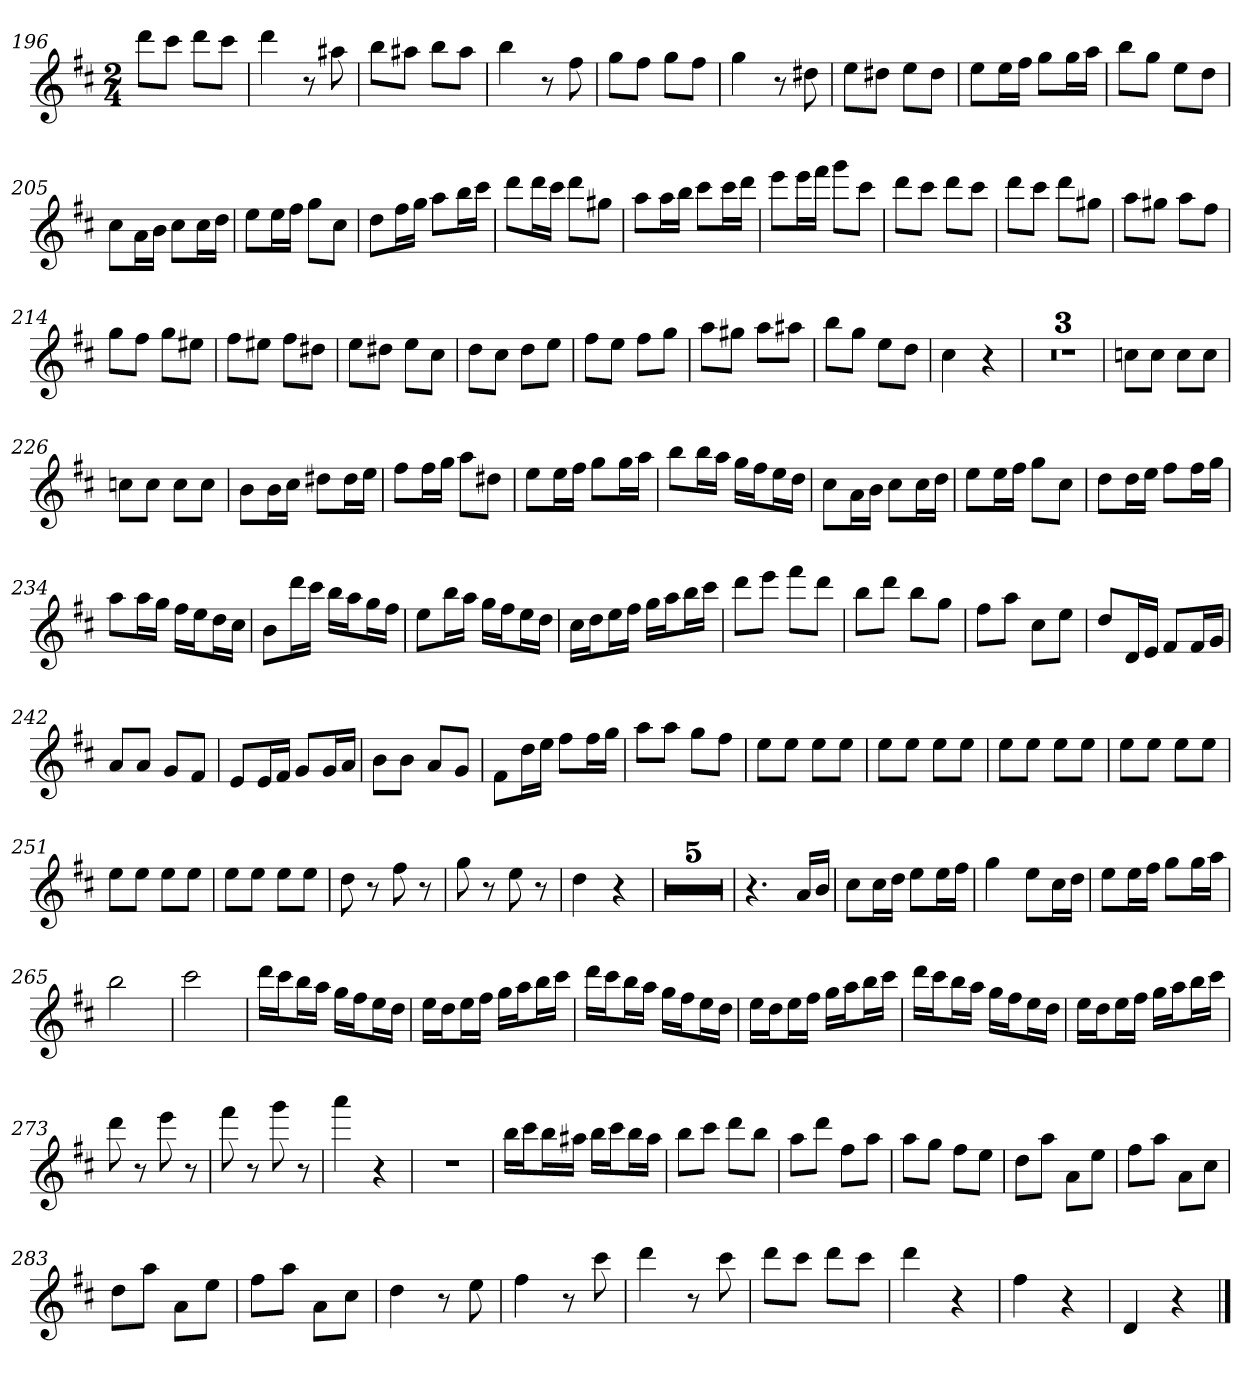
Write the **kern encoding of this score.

**kern
*part1
*staff1
*k[f#c#]
*D:
*M2/4
=196
8dddL
8ccc#J
8dddL
8ccc#J
=197
4ddd
8r
8aa#X
=198
8bbL
8aa#XJ
8bbL
8aa#J
=199
4bb
8r
8ff#
=200
8ggL
8ff#J
8ggL
8ff#J
=201
4gg
8r
8dd#X
=202
8eeL
8dd#XJ
8eeL
8dd#J
=203
8eeL
16eeL
16ff#JJ
8ggL
16ggL
16aaJJ
=204
8bbL
8ggJ
8eeL
8ddJ
=205
8cc#L
16aL
16bJJ
8cc#L
16cc#L
16ddJJ
=206
8eeL
16eeL
16ff#JJ
8ggL
8cc#J
=207
8ddL
16ff#L
16ggJJ
8aaL
16bbL
16ccc#JJ
=208
8dddL
16dddL
16ccc#JJ
8dddL
8gg#XJ
=209
8aaL
16aaL
16bbJJ
8ccc#L
16ccc#L
16dddJJ
=210
8eeeL
16eeeL
16fff#JJ
8gggL
8ccc#J
=211
8dddL
8ccc#J
8dddL
8ccc#J
=212
8dddL
8ccc#J
8dddL
8gg#XJ
=213
8aaL
8gg#XJ
8aaL
8ff#J
=214
8ggL
8ff#J
8ggL
8ee#XJ
=215
8ff#L
8ee#XJ
8ff#L
8dd#XJ
=216
8eeL
8dd#XJ
8eeL
8cc#J
=217
8ddL
8cc#J
8ddL
8eeJ
=218
8ff#L
8eeJ
8ff#L
8ggJ
=219
8aaL
8gg#XJ
8aaL
8aa#XJ
=220
8bbL
8ggJ
8eeL
8ddJ
=221
4cc#
4r
=222
2r
=223
2r
=224
2r
=225
8ccnL
8ccJ
8ccL
8ccJ
=226
8ccnL
8ccJ
8ccL
8ccJ
=227
8bL
16bL
16cc#JJ
8dd#XL
16dd#L
16eeJJ
=228
8ff#L
16ff#L
16ggJJ
8aaL
8dd#XJ
=229
8eeL
16eeL
16ff#JJ
8ggL
16ggL
16aaJJ
=230
8bbL
16bbL
16aaJJ
16ggLL
16ff#J
16eeL
16ddJJ
=231
8cc#L
16aL
16bJJ
8cc#L
16cc#L
16ddJJ
=232
8eeL
16eeL
16ff#JJ
8ggL
8cc#J
=233
8ddL
16ddL
16eeJJ
8ff#L
16ff#L
16ggJJ
=234
8aaL
16aaL
16ggJJ
16ff#LL
16eeJ
16ddL
16cc#JJ
=235
8bL
16dddL
16ccc#JJ
16bbLL
16aaJ
16ggL
16ff#JJ
=236
8eeL
16bbL
16aaJJ
16ggLL
16ff#J
16eeL
16ddJJ
=237
16cc#LL
16ddJ
16eeL
16ff#JJ
16ggLL
16aaJ
16bbL
16ccc#JJ
=238
8dddL
8eeeJ
8fff#L
8dddJ
=239
8bbL
8dddJ
8bbL
8ggJ
=240
8ff#L
8aaJ
8cc#L
8eeJ
=241
8ddL
16dL
16eJJ
8f#L
16f#L
16gJJ
=242
8aL
8aJ
8gL
8f#J
=243
8eL
16eL
16f#JJ
8gL
16gL
16aJJ
=244
8bL
8bJ
8aL
8gJ
=245
8f#L
16ddL
16eeJJ
8ff#L
16ff#L
16ggJJ
=246
8aaL
8aaJ
8ggL
8ff#J
=247
8eeL
8eeJ
8eeL
8eeJ
=248
8eeL
8eeJ
8eeL
8eeJ
=249
8eeL
8eeJ
8eeL
8eeJ
=250
8eeL
8eeJ
8eeL
8eeJ
=251
8eeL
8eeJ
8eeL
8eeJ
=252
8eeL
8eeJ
8eeL
8eeJ
=253
8dd
8r
8ff#
8r
=254
8gg
8r
8ee
8r
=255
4dd
4r
=256
2r
=257
2r
=258
2r
=259
2r
=260
2r
=261
4.r
16aLL
16bJJ
=262
8cc#L
16cc#L
16ddJJ
8eeL
16eeL
16ff#JJ
=263
4gg
8eeL
16cc#L
16ddJJ
=264
8eeL
16eeL
16ff#JJ
8ggL
16ggL
16aaJJ
=265
2bb
=266
2ccc#
=267
16dddLL
16ccc#J
16bbL
16aaJJ
16ggLL
16ff#J
16eeL
16ddJJ
=268
16eeLL
16ddJ
16eeL
16ff#JJ
16ggLL
16aaJ
16bbL
16ccc#JJ
=269
16dddLL
16ccc#J
16bbL
16aaJJ
16ggLL
16ff#J
16eeL
16ddJJ
=270
16eeLL
16ddJ
16eeL
16ff#JJ
16ggLL
16aaJ
16bbL
16ccc#JJ
=271
16dddLL
16ccc#J
16bbL
16aaJJ
16ggLL
16ff#J
16eeL
16ddJJ
=272
16eeLL
16ddJ
16eeL
16ff#JJ
16ggLL
16aaJ
16bbL
16ccc#JJ
=273
8ddd
8r
8eee
8r
=274
8fff#
8r
8ggg
8r
=275
4aaa
4r
=276
2r
=277
16bbLL
16ccc#J
16bbL
16aa#XJJ
16bbLL
16ccc#J
16bbL
16aa#JJ
=278
8bbL
8ccc#J
8dddL
8bbJ
=279
8aaL
8dddJ
8ff#L
8aaJ
=280
8aaL
8ggJ
8ff#L
8eeJ
=281
8ddL
8aaJ
8aL
8eeJ
=282
8ff#L
8aaJ
8aL
8cc#J
=283
8ddL
8aaJ
8aL
8eeJ
=284
8ff#L
8aaJ
8aL
8cc#J
=285
4dd
8r
8ee
=286
4ff#
8r
8ccc#
=287
4ddd
8r
8ccc#
=288
8dddL
8ccc#J
8dddL
8ccc#J
=289
4ddd
4r
=290
4ff#
4r
=291
4d
4r
==
*-
